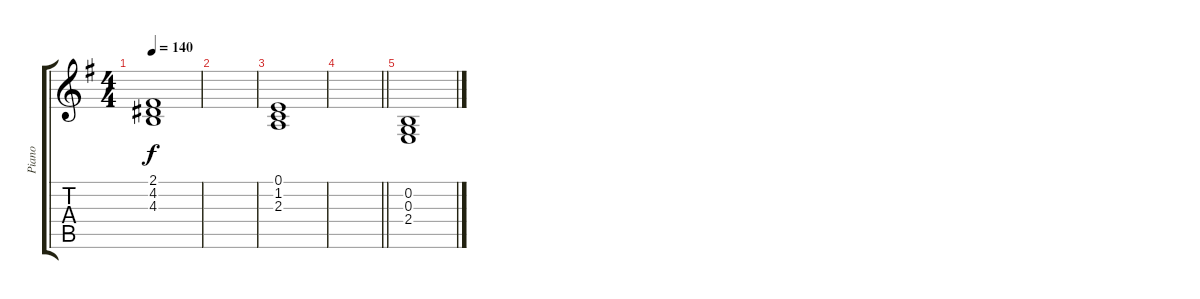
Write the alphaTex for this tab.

\track ("Piano" "Piano") {instrument acousticgrandpiano}
\staff {score tabs}
\tuning (E4 B3 G3 D3 A2 E2) {hide}
\ts (4 4)
\tempo 140
\clef g2
\ks g
(2.1 4.2 4.3).1{dy f} |
|
(0.1 1.2 2.3).1 |
\barLineRight lightlight
|
(0.2 0.3 2.4).1
